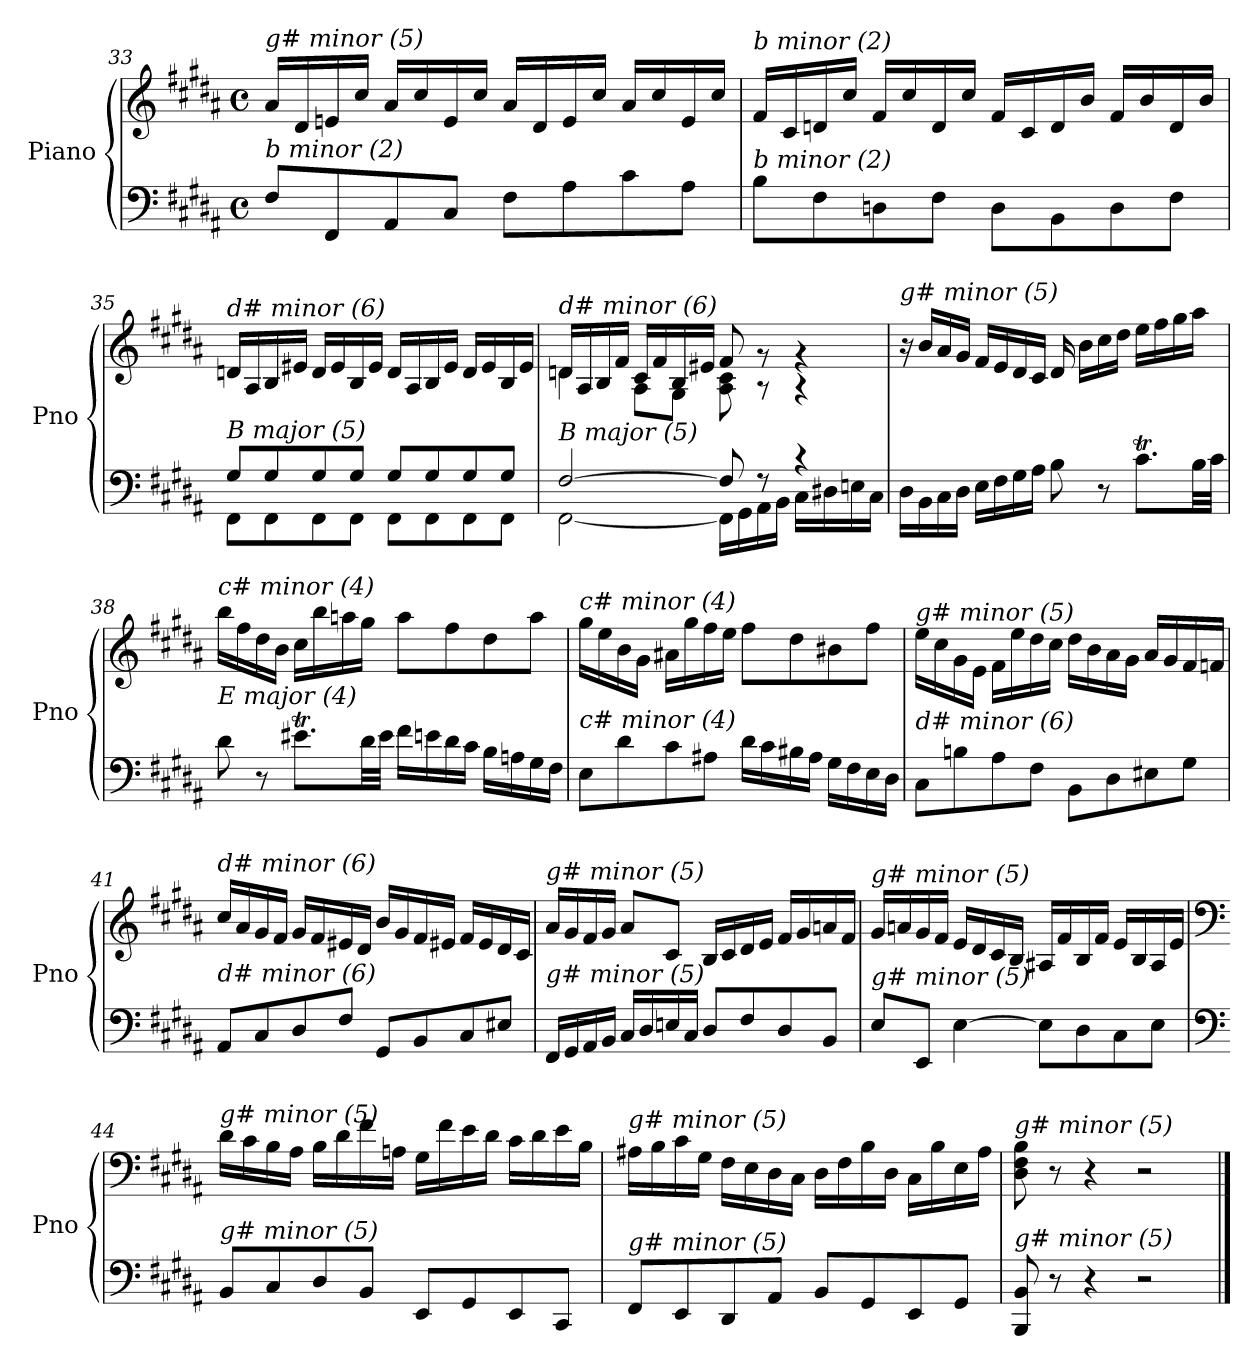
**kern	**kern
*part1	*part1
*staff2	*staff1
*I"Piano	*
*I'Pno	*
!!LO:PB:g=z
*clefF4	*clefG2
*k[f#c#g#d#a#]	*k[f#c#g#d#a#]
*M4/4	*M4/4
*met(c)	*met(c)
=33	=33
!	!LO:TX:i:t=g# minor (5)
!LO:TX:i:t=b minor (2)	!
8F#/L	16a#/LL
.	16d#/
8FF#/	16en/
.	16cc#/JJ
8AA#/	16a#/LL
.	16cc#/
8C#/J	16e/
.	16cc#/JJ
8F#\L	16a#/LL
.	16d#/
8A#\	16e/
.	16cc#/JJ
8c#\	16a#/LL
.	16cc#/
8A#\J	16e/
.	16cc#/JJ
=34	=34
!	!LO:TX:i:t=b minor (2)
!LO:TX:i:t=b minor (2)	!
8B\L	16f#/LL
.	16c#/
8F#\	16dn/
.	16cc#/JJ
8Dn\	16f#/LL
.	16cc#/
8F#\J	16d/
.	16cc#/JJ
8D\L	16f#/LL
.	16c#/
8BB\	16d/
.	16b/JJ
8D\	16f#/LL
.	16b/
8F#\J	16d/
.	16b/JJ
=35	=35
*^	*
!	!	!LO:TX:i:t=d# minor (6)
!LO:TX:i:t=B major (5)	!	!
8G#/L	8FF#\L	16dn/LL
.	.	16A#/
8G#/	8FF#\	16B/
.	.	16e#X/JJ
8G#/	8FF#\	16d/LL
.	.	16e#/
8G#/J	8FF#\J	16B/
.	.	16e#/JJ
8G#/L	8FF#\L	16d/LL
.	.	16A#/
8G#/	8FF#\	16B/
.	.	16e#/JJ
8G#/	8FF#\	16d/LL
.	.	16e#/
8G#/J	8FF#\J	16B/
.	.	16e#/JJ
!!LO:LB:g=z
=36	=36	=36
*	*	*^
!	!	!LO:TX:i:t=d# minor (6)	!
!LO:TX:i:t=B major (5)	!	!	!
[2F#/	[2FF#\	16dn/LL	4d\
.	.	16A#/	.
.	.	16B/	.
.	.	16f#/JJ	.
.	.	16c#/LL	8A#\L
.	.	16f#/	.
.	.	16B/	8G#\J
.	.	16e#X/JJ	.
8F#/]	16FF#\LL]	8f#/	8A#\ 8c#\
.	16GG#\	.	.
8r	16AA#\	8rg	8r
.	16BB\JJ	.	.
4r	16C#\LL	4rg	4r
.	16D#X\	.	.
.	16En\	.	.
.	16C#\JJ	.	.
*	*	*v	*v
=37	=37	=37
!	!	!LO:TX:i:t=g# minor (5)
!LO:TX:i:t=B major (5)	!	!
*v	*v	*
16D#\LL	16r
16BB\	16b/LL
16C#\	16a#/
16D#\JJ	16g#/JJ
16E\LL	16f#/LL
16F#\	16e/
16G#\	16d#/
16A#\JJ	16c#/JJ
8B\	16d#/
.	16b\LL
8r	16cc#\
.	16dd#\JJ
8.c#T\L	16ee\LL
.	16ff#\
.	16gg#\
32B\LL	16aa#\JJ
32c#\JJJ	.
=38	=38
!	!LO:TX:i:t=c# minor (4)
!LO:TX:i:t=E major (4)	!
8d#\	16bb\LL
.	16ff#\
8r	16dd#\
.	16b\JJ
8.e#Xt\L	16cc#\LL
.	16bb\
.	16aan\
32d#\LL	16gg#\JJ
32e#\JJJ	.
16f#\LL	8aa\L
16en\	.
16d#\	8ff#\
16c#\JJ	.
16B\LL	8dd#\
16An\	.
16G#\	8aa\J
16F#\JJ	.
!!LO:LB:g=z
=39	=39
!	!LO:TX:i:t=c# minor (4)
!LO:TX:i:t=c# minor (4)	!
8E\L	16gg#\LL
.	16ee\
8d#\	16b\
.	16g#\JJ
8c#\	16a#X\LL
.	16gg#\
8A#X\J	16ff#\
.	16ee\JJ
16d#\LL	8ff#\L
16c#\	.
16B#X\	8dd#\
16A#\JJ	.
16G#\LL	8b#X\
16F#\	.
16E\	8ff#\J
16D#\JJ	.
=40	=40
!	!LO:TX:i:t=g# minor (5)
!LO:TX:i:t=d# minor (6)	!
8C#\L	16ee\LL
.	16cc#\
8Bn\	16g#\
.	16e\JJ
8A#\	16f#\LL
.	16ee\
8F#\J	16dd#\
.	16cc#\JJ
8BB\L	16dd#\LL
.	16b\
8D#\	16a#\
.	16g#\JJ
8E#X\	16a#/LL
.	16g#/
8G#\J	16f#/
.	16fni/JJ
=41	=41
!	!LO:TX:i:t=d# minor (6)
!LO:TX:i:t=d# minor (6)	!
8AA#/L	16cc#/LL
.	16a#/
8C#/	16g#/
.	16f#/JJ
8D#/	16g#/LL
.	16f#/
8F#/J	16e#X/
.	16d#/JJ
8GG#/L	16b/LL
.	16g#/
8BB/	16f#/
.	16e#X/JJ
8C#/	16f#/LL
.	16e#/
8E#X/J	16d#/
.	16c#/JJ
!!LO:LB:g=z
=42	=42
!	!LO:TX:i:t=g# minor (5)
!LO:TX:i:t=g# minor (5)	!
16FF#/LL	16a#/LL
16GG#/	16g#/
16AA#/	16f#/
16BB/JJ	16g#/JJ
16C#/LL	8a#/L
16D#/	.
16En/	8c#/J
16C#/JJ	.
8D#/L	16B/LL
.	16c#/
8F#/	16d#/
.	16e/JJ
8D#/	16f#/LL
.	16g#/
8BB/J	16an/
.	16f#/JJ
=43	=43
!	!LO:TX:i:t=g# minor (5)
!LO:TX:i:t=g# minor (5)	!
8E/L	16g#/LL
.	16an/
8EE/J	16g#/
.	16f#/JJ
[4E\	16e/LL
.	16d#/
.	16c#/
.	16B/JJ
8E\L]	16A#X/LL
.	16f#/
8D#\	16B/
.	16f#/JJ
8C#\	16e/LL
.	16B/
8E\J	16A#/
.	16e/JJ
!!LO:LB:g=z
=44	=44
*clefF4	*clefF4
!	!LO:TX:i:t=g# minor (5)
!LO:TX:i:t=g# minor (5)	!
8BB/L	16d#\LL
.	16c#\
8C#/	16B\
.	16A#\JJ
8D#/	16B\LL
.	16d#\
8BB/J	16f#\
.	16An\JJ
8EE/L	16G#\LL
.	16f#\
8GG#/	16e\
.	16d#\JJ
8EE/	16c#\LL
.	16d#\
8CC#/J	16e\
.	16B\JJ
=45	=45
!	!LO:TX:i:t=g# minor (5)
!LO:TX:i:t=g# minor (5)	!
8FF#/L	16A#X\LL
.	16B\
8EE/	16c#\
.	16G#\JJ
8DD#/	16F#\LL
.	16E\
8AA#/J	16D#\
.	16C#\JJ
8BB/L	16D#\LL
.	16F#\
8GG#/	16B\
.	16D#\JJ
8EE/	16C#\LL
.	16B\
8GG#/J	16E\
.	16A#\JJ
=46	=46
!	!LO:TX:i:t=g# minor (5)
!LO:TX:i:t=g# minor (5)	!
8BBB/ 8BB/	8D#\ 8F#\ 8B\
8r	8r
4r	4r
2r	2r
==	==
*-	*-
